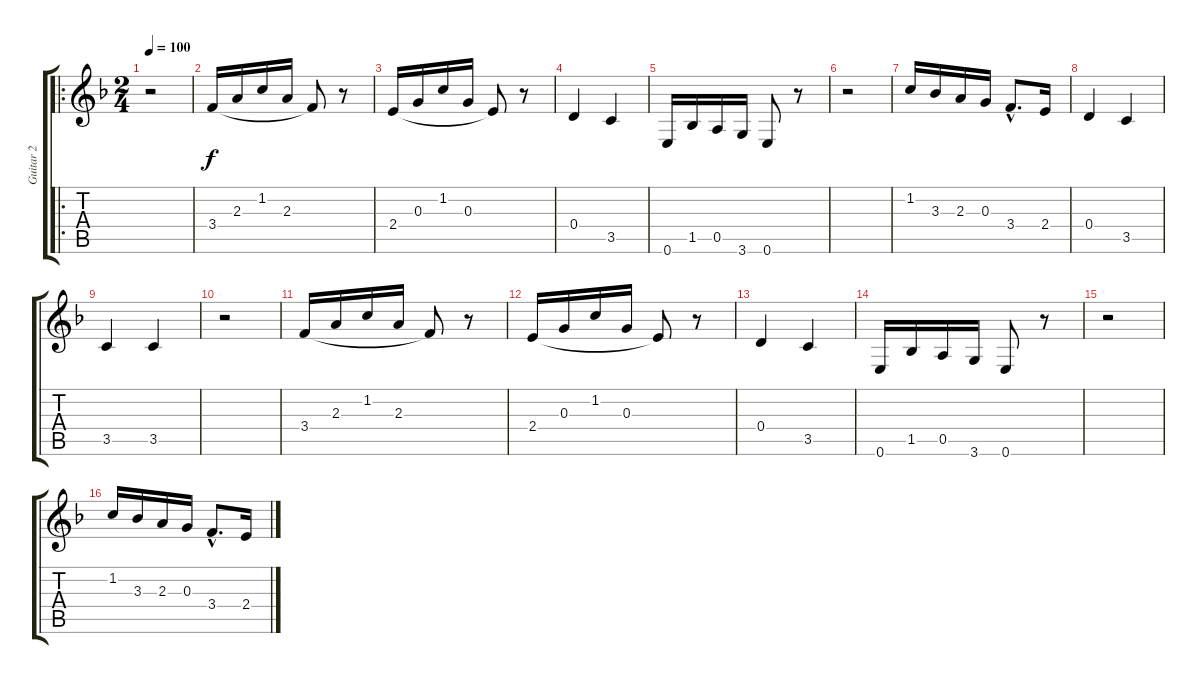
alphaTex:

\track ("Guitar 2" "Guitar 2") {instrument acousticguitarnylon}
\staff {score tabs}
\tuning (E4 B3 G3 D3 A2 E2) {hide}
\ro
\ts (2 4)
\tempo 100
\clef g2
\ks f
r.2{dy f instrument acousticguitarnylon} |
3.4.16 2.3.16 1.2.16 2.3.16 3.4{t}.8 r.8 |
2.4.16 0.3.16 1.2.16 0.3.16 2.4{t}.8 r.8 |
0.4.4 3.5.4 |
0.6.16 1.5.16 0.5.16 3.6.16 0.6.8 r.8 |
r.2 |
1.2.16 3.3.16 2.3.16 0.3.16 3.4{hac}.8{d} 2.4.16 |
0.4.4 3.5.4 |
3.5.4 3.5.4 |
r.2 |
3.4.16 2.3.16 1.2.16 2.3.16 3.4{t}.8 r.8 |
2.4.16 0.3.16 1.2.16 0.3.16 2.4{t}.8 r.8 |
0.4.4 3.5.4 |
0.6.16 1.5.16 0.5.16 3.6.16 0.6.8 r.8 |
r.2 |
1.2.16 3.3.16 2.3.16 0.3.16 3.4{hac}.8{d} 2.4.16
